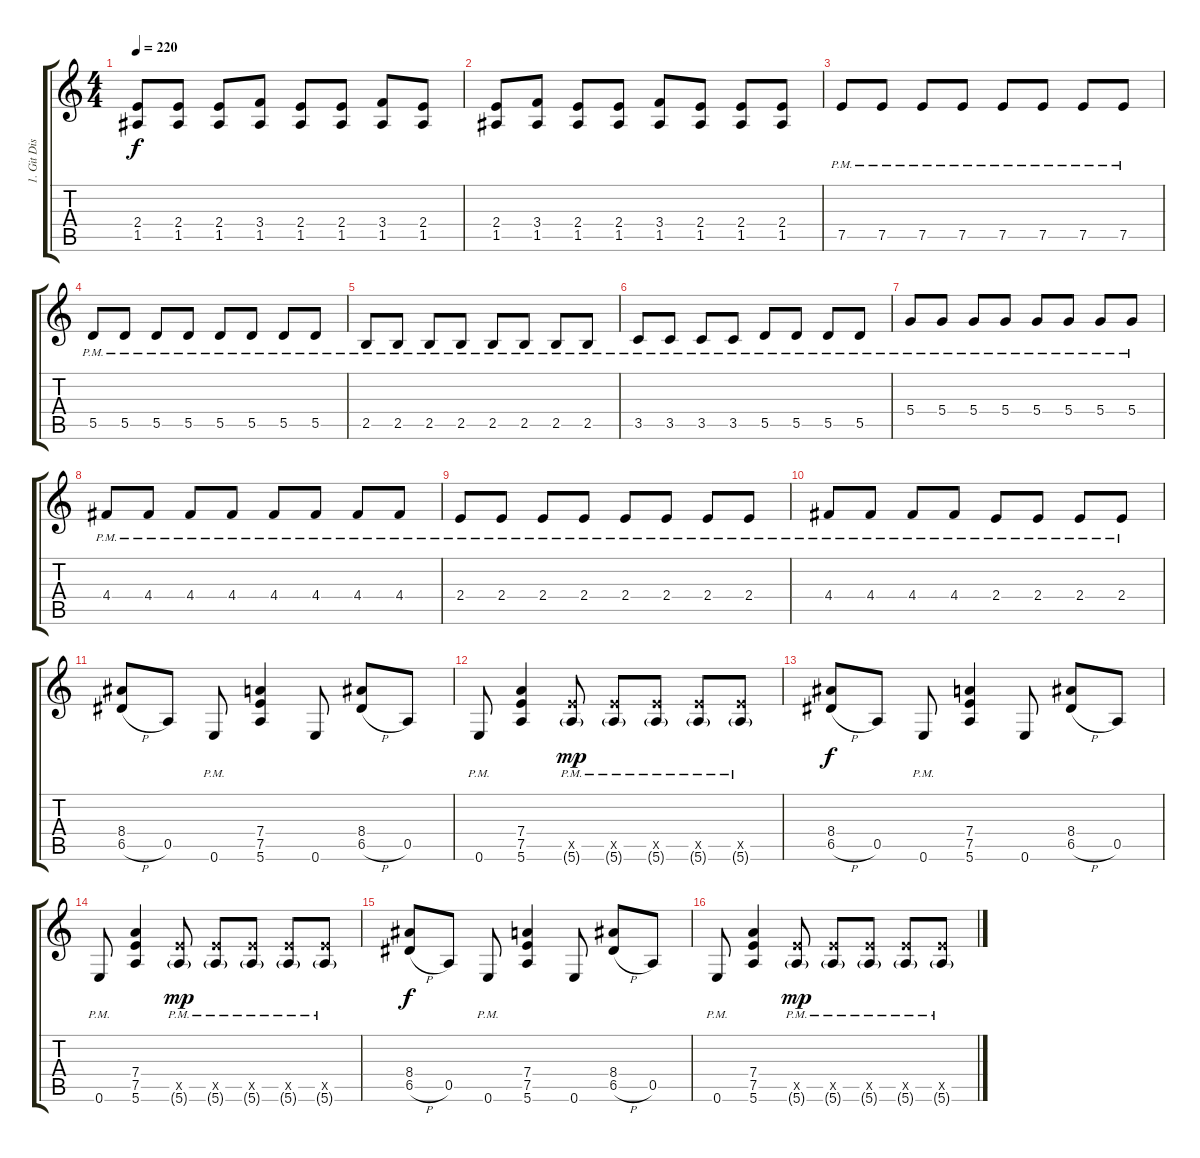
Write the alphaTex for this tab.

\track ("1. Git Dist" "1. Git Dis") {instrument distortionguitar}
\staff {score tabs}
\tuning (E4 B3 G3 D3 A2 E2) {hide}
\ts (4 4)
\tempo 220
\clef g2
\ks c
(2.4 1.5).8{dy f} (2.4 1.5).8 (2.4 1.5).8 (3.4 1.5).8 (2.4 1.5).8 (2.4 1.5).8 (3.4 1.5).8 (2.4 1.5).8 |
(2.4 1.5).8 (3.4 1.5).8 (2.4 1.5).8 (2.4 1.5).8 (3.4 1.5).8 (2.4 1.5).8 (2.4 1.5).8 (2.4 1.5).8 |
7.5{pm}.8 7.5{pm}.8 7.5{pm}.8 7.5{pm}.8 7.5{pm}.8 7.5{pm}.8 7.5{pm}.8 7.5{pm}.8 |
5.5{pm}.8 5.5{pm}.8 5.5{pm}.8 5.5{pm}.8 5.5{pm}.8 5.5{pm}.8 5.5{pm}.8 5.5{pm}.8 |
2.5{pm}.8 2.5{pm}.8 2.5{pm}.8 2.5{pm}.8 2.5{pm}.8 2.5{pm}.8 2.5{pm}.8 2.5{pm}.8 |
3.5{pm}.8 3.5{pm}.8 3.5{pm}.8 3.5{pm}.8 5.5{pm}.8 5.5{pm}.8 5.5{pm}.8 5.5{pm}.8 |
5.4{pm}.8 5.4{pm}.8 5.4{pm}.8 5.4{pm}.8 5.4{pm}.8 5.4{pm}.8 5.4{pm}.8 5.4{pm}.8 |
4.4{pm}.8 4.4{pm}.8 4.4{pm}.8 4.4{pm}.8 4.4{pm}.8 4.4{pm}.8 4.4{pm}.8 4.4{pm}.8 |
2.4{pm}.8 2.4{pm}.8 2.4{pm}.8 2.4{pm}.8 2.4{pm}.8 2.4{pm}.8 2.4{pm}.8 2.4{pm}.8 |
4.4{pm}.8 4.4{pm}.8 4.4{pm}.8 4.4{pm}.8 2.4{pm}.8 2.4{pm}.8 2.4{pm}.8 2.4{pm}.8 |
(8.4 6.5{h}).8 0.5.8 0.6{pm}.8 (7.4 7.5 5.6).4 0.6.8 (8.4 6.5{h}).8 0.5.8 |
0.6{pm}.8 (7.4 7.5 5.6).4 (7.5{pm x} 5.6{g pm}).8{dy mp} (7.5{pm x} 5.6{g pm}).8 (7.5{pm x} 5.6{g pm}).8 (7.5{pm x} 5.6{g pm}).8 (7.5{pm x} 5.6{g pm}).8 |
(8.4 6.5{h}).8{dy f} 0.5.8 0.6{pm}.8 (7.4 7.5 5.6).4 0.6.8 (8.4 6.5{h}).8 0.5.8 |
0.6{pm}.8 (7.4 7.5 5.6).4 (7.5{pm x} 5.6{g pm}).8{dy mp} (7.5{pm x} 5.6{g pm}).8 (7.5{pm x} 5.6{g pm}).8 (7.5{pm x} 5.6{g pm}).8 (7.5{pm x} 5.6{g pm}).8 |
(8.4 6.5{h}).8{dy f} 0.5.8 0.6{pm}.8 (7.4 7.5 5.6).4 0.6.8 (8.4 6.5{h}).8 0.5.8 |
0.6{pm}.8 (7.4 7.5 5.6).4 (7.5{pm x} 5.6{g pm}).8{dy mp} (7.5{pm x} 5.6{g pm}).8 (7.5{pm x} 5.6{g pm}).8 (7.5{pm x} 5.6{g pm}).8 (7.5{pm x} 5.6{g pm}).8
